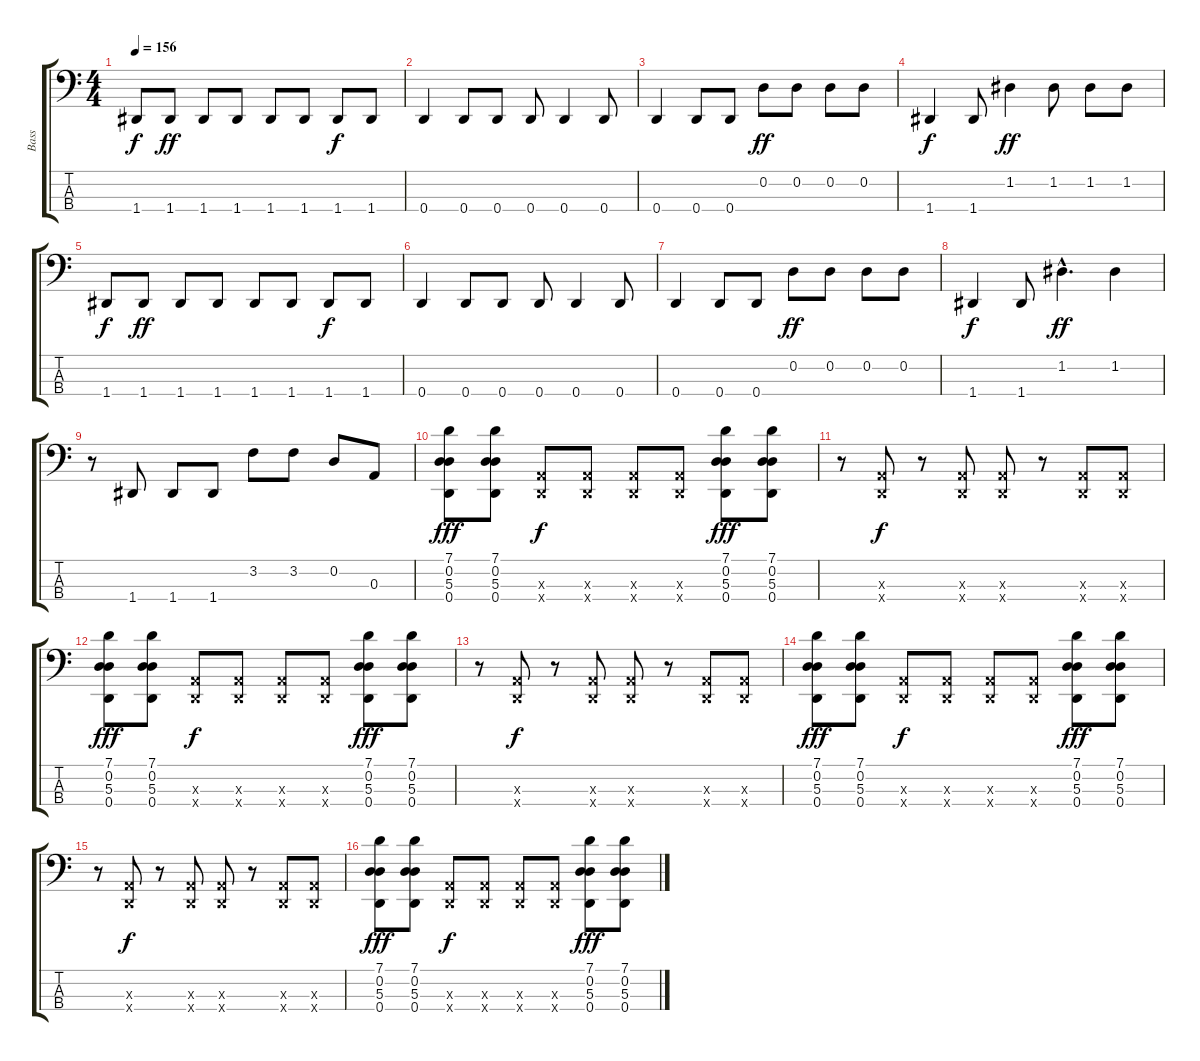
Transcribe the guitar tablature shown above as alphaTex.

\track ("Bass                " "Bass      ") {instrument slapbass2}
\staff {score tabs}
\tuning (G2 D2 A1 D1) {hide}
\ts (4 4)
\tempo 156
\clef f4
\ks c
1.4.8{dy f} 1.4.8{dy ff} 1.4.8 1.4.8 1.4.8 1.4.8 1.4.8{dy f} 1.4.8 |
0.4.4 0.4.8 0.4.8 0.4.8 0.4.4 0.4.8 |
0.4.4 0.4.8 0.4.8 0.2.8{dy ff} 0.2.8 0.2.8 0.2.8 |
1.4.4{dy f} 1.4.8 1.2.4{dy ff} 1.2.8 1.2.8 1.2.8 |
1.4.8{dy f} 1.4.8{dy ff} 1.4.8 1.4.8 1.4.8 1.4.8 1.4.8{dy f} 1.4.8 |
0.4.4 0.4.8 0.4.8 0.4.8 0.4.4 0.4.8 |
0.4.4 0.4.8 0.4.8 0.2.8{dy ff} 0.2.8 0.2.8 0.2.8 |
1.4.4{dy f} 1.4.8 1.2{hac}.4{d dy ff} 1.2.4 |
r.8 1.4.8 1.4.8 1.4.8 3.2.8 3.2.8 0.2.8 0.3.8 |
(7.1 0.2 5.3 0.4).8{dy fff} (7.1 0.2 5.3 0.4).8 (0.3{x} 0.4{x}).8{dy f} (0.3{x} 0.4{x}).8 (0.3{x} 0.4{x}).8 (0.3{x} 0.4{x}).8 (7.1 0.2 5.3 0.4).8{dy fff} (7.1 0.2 5.3 0.4).8 |
r.8 (0.3{x} 0.4{x}).8{dy f} r.8 (0.3{x} 0.4{x}).8 (0.3{x} 0.4{x}).8 r.8 (0.3{x} 0.4{x}).8 (0.3{x} 0.4{x}).8 |
(7.1 0.2 5.3 0.4).8{dy fff} (7.1 0.2 5.3 0.4).8 (0.3{x} 0.4{x}).8{dy f} (0.3{x} 0.4{x}).8 (0.3{x} 0.4{x}).8 (0.3{x} 0.4{x}).8 (7.1 0.2 5.3 0.4).8{dy fff} (7.1 0.2 5.3 0.4).8 |
r.8 (0.3{x} 0.4{x}).8{dy f} r.8 (0.3{x} 0.4{x}).8 (0.3{x} 0.4{x}).8 r.8 (0.3{x} 0.4{x}).8 (0.3{x} 0.4{x}).8 |
(7.1 0.2 5.3 0.4).8{dy fff} (7.1 0.2 5.3 0.4).8 (0.3{x} 0.4{x}).8{dy f} (0.3{x} 0.4{x}).8 (0.3{x} 0.4{x}).8 (0.3{x} 0.4{x}).8 (7.1 0.2 5.3 0.4).8{dy fff} (7.1 0.2 5.3 0.4).8 |
r.8 (0.3{x} 0.4{x}).8{dy f} r.8 (0.3{x} 0.4{x}).8 (0.3{x} 0.4{x}).8 r.8 (0.3{x} 0.4{x}).8 (0.3{x} 0.4{x}).8 |
(7.1 0.2 5.3 0.4).8{dy fff} (7.1 0.2 5.3 0.4).8 (0.3{x} 0.4{x}).8{dy f} (0.3{x} 0.4{x}).8 (0.3{x} 0.4{x}).8 (0.3{x} 0.4{x}).8 (7.1 0.2 5.3 0.4).8{dy fff} (7.1 0.2 5.3 0.4).8
